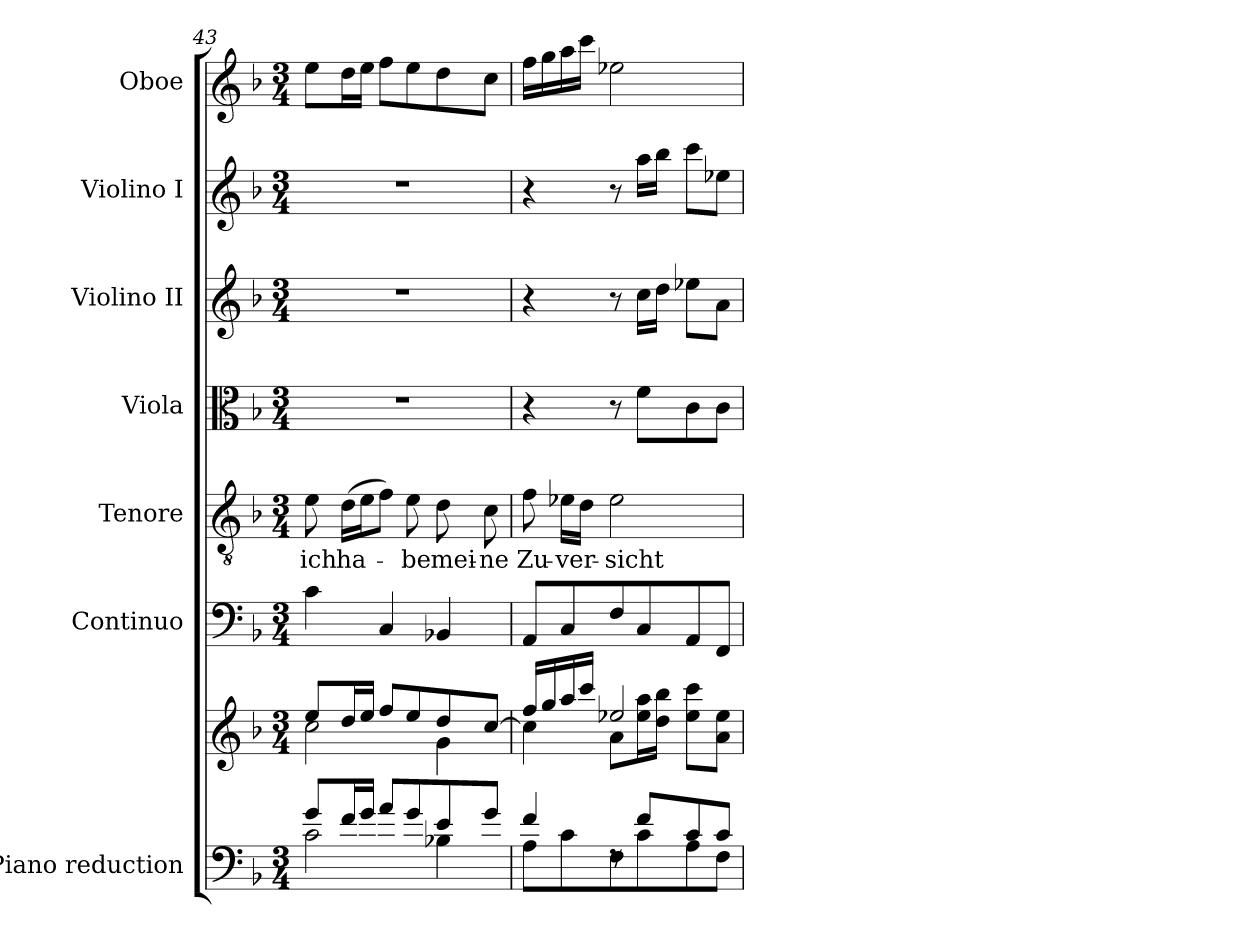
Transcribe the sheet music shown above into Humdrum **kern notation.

**kern	**kern	**kern	**kern	**text	**kern	**kern	**kern	**kern
*part7	*part7	*part6	*part5	*part5	*part4	*part3	*part2	*part1
*staff8	*staff7	*staff6	*staff5	*staff5	*staff4	*staff3	*staff2	*staff1
*I"Piano reduction	*	*I"Continuo	*I"Tenore	*	*I"Viola	*I"Violino II	*I"Violino I	*I"Oboe
*I'Pno	*	*	*	*	*I'Vla	*I'Vln	*I'Vln	*I'Ob
*clefF4	*clefG2	*clefF4	*clefGv2	*	*clefC3	*clefG2	*clefG2	*clefG2
*k[b-]	*k[b-]	*k[b-]	*k[b-]	*	*k[b-]	*k[b-]	*k[b-]	*k[b-]
*M3/4	*M3/4	*M3/4	*M3/4	*	*M3/4	*M3/4	*M3/4	*M3/4
=43	=43	=43	=43	=43	=43	=43	=43	=43
*^	*^	*	*	*	*	*	*	*
!	!	!	!	!	!	!LO:LY:b	!	!	!	!
8g/L	2c\	8ee/L	2cc\	4c\	8e\	ich	2.r	2.r	2.r	8ee\L
!	!	!	!	!	!	!LO:LY:b	!	!	!	!
16f/L	.	16dd/L	.	.	(>16d\LL	ha-	.	.	.	16dd\L
16g/JJ	.	16ee/JJ	.	.	16e\J	.	.	.	.	16ee\JJ
8a/L	.	8ff/L	.	4C/	8f\J)	.	.	.	.	8ff\L
!	!	!	!	!	!	!LO:LY:b	!	!	!	!
8g/	.	8ee/	.	.	8e\	-be	.	.	.	8ee\
!	!	!	!	!	!	!LO:LY:b	!	!	!	!
8e/	4B-X\	8dd/	4g\	4BB-X/	8d\	mei-	.	.	.	8dd\
!	!	!	!	!	!	!LO:LY:b	!	!	!	!
8g/J	.	[8cc/J	.	.	8c\	-ne	.	.	.	8cc\J
=44	=44	=44	=44	=44	=44	=44	=44	=44	=44	=44
!	!	!	!	!	!	!LO:LY:b	!	!	!	!
4f/	8A\L	16ff/LL	4cc\]	8AA/L	8f\	Zu-	4r	4r	4r	16ff\LL
.	.	16gg/	.	.	.	.	.	.	.	16gg\
!	!	!	!	!	!	!LO:LY:b	!	!	!	!
.	8c\	16aa/	.	8C/	16e-X\LL	-ver-	.	.	.	16aa\
.	.	16ccc/JJ	.	.	16d\JJ	.	.	.	.	16ccc\JJ
!	!	!	!	!	!	!LO:LY:b	!	!	!	!
8rF	8F\	2ee-X/	8a\L	8F/	2e-\	-sicht	8r	8r	8r	2ee-X\
8f/L	8c\	.	16ee-\ 16aa\L	8C/	.	.	8f\L	16cc\LL	16aa\LL	.
.	.	.	16dd\ 16bb-\JJ	.	.	.	.	16dd\JJ	16bb-\JJ	.
8c/	8A\	.	8ee-\ 8ccc\L	8AA/	.	.	8c\	8ee-X\L	8ccc\L	.
8c/J	8F\J	.	8a\ 8ee-\J	8FF/J	.	.	8c\J	8a\J	8ee-X\J	.
*v	*v	*	*	*	*	*	*	*	*	*
*	*v	*v	*	*	*	*	*	*	*
=	=	=	=	=	=	=	=	=
*-	*-	*-	*-	*-	*-	*-	*-	*-
